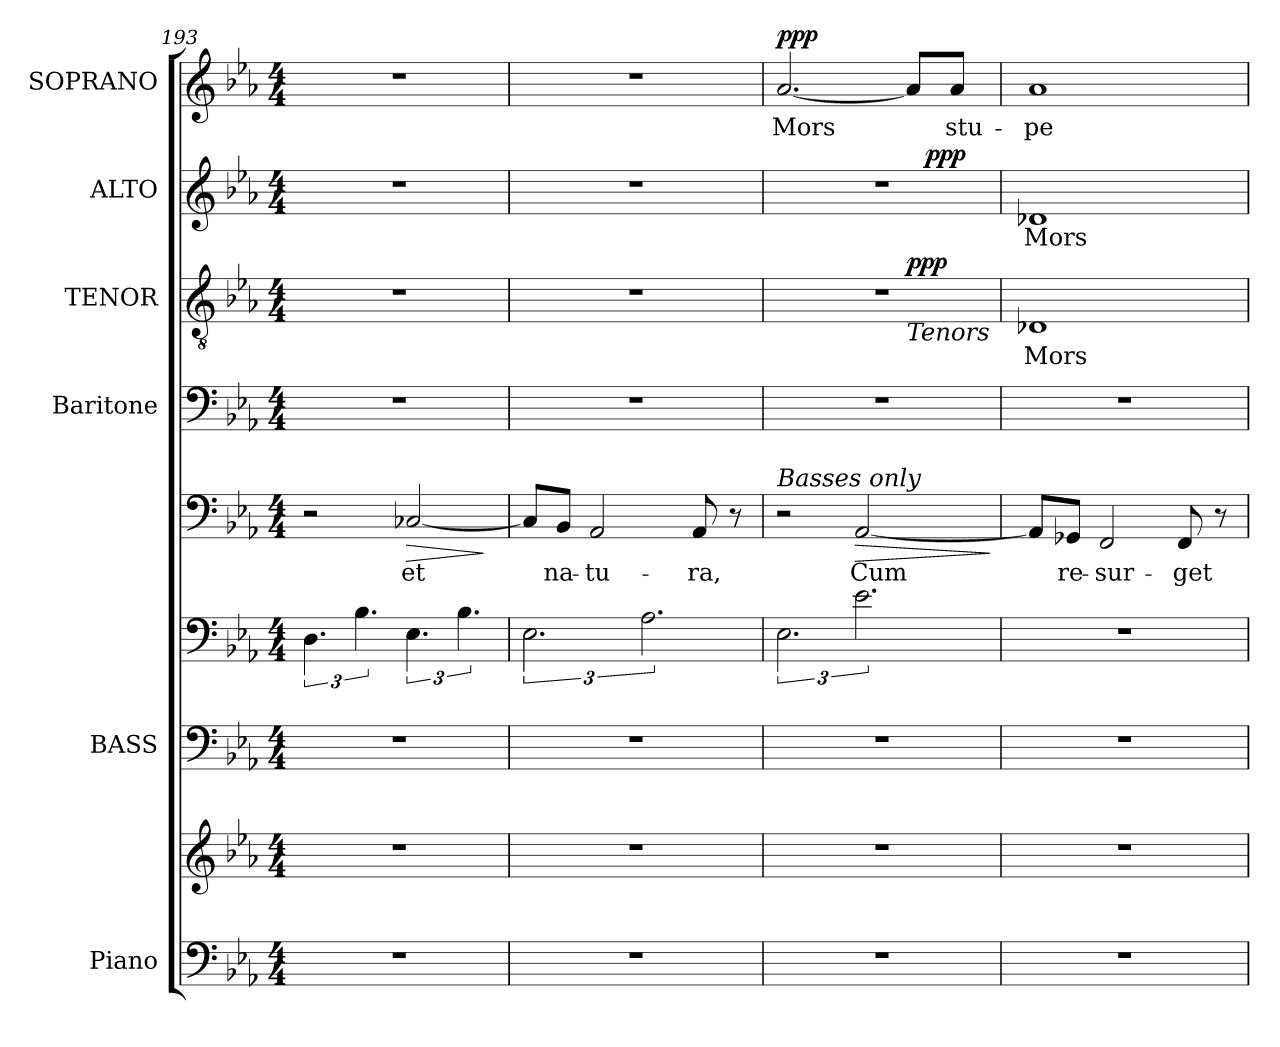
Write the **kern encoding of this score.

**kern	**kern	**kern	**kern	**kern	**text	**dynam	**kern	**kern	**text	**dynam	**kern	**text	**dynam	**kern	**text	**dynam
*part6	*part6	*part5	*part5	*part5	*part5	*part5	*part4	*part3	*part3	*part3	*part2	*part2	*part2	*part1	*part1	*part1
*staff9	*staff8	*staff7	*staff6	*staff5	*staff5	*staff5/6/7	*staff4	*staff3	*staff3	*staff3	*staff2	*staff2	*staff2	*staff1	*staff1	*staff1
*I"Piano	*	*I"BASS	*	*	*	*	*I"Baritone	*I"TENOR	*	*	*I"ALTO	*	*	*I"SOPRANO	*	*
*I'Pno.	*	*I'B.	*	*	*	*	*I'Bar.	*I'T.	*	*	*I'A.	*	*	*I'S.	*	*
*clefF4	*clefG2	*clefF4	*clefF4	*clefF4	*	*	*clefF4	*clefGv2	*	*	*clefG2	*	*	*clefG2	*	*
*	*	*	*	*	*	*	*	*ITrd7c12	*	*	*	*	*	*	*	*
*k[b-e-a-]	*k[b-e-a-]	*k[b-e-a-]	*k[b-e-a-]	*k[b-e-a-]	*	*	*k[b-e-a-]	*k[b-e-a-]	*	*	*k[b-e-a-]	*	*	*k[b-e-a-]	*	*
*E-:	*E-:	*E-:	*E-:	*E-:	*	*	*E-:	*E-:	*	*	*E-:	*	*	*E-:	*	*
*M4/4	*M4/4	*M4/4	*M4/4	*M4/4	*	*	*M4/4	*M4/4	*	*	*M4/4	*	*	*M4/4	*	*
=193	=193	=193	=193	=193	=193	=193	=193	=193	=193	=193	=193	=193	=193	=193	=193	=193
1r	1r	1r	6.Di\	2r	.	.	1r	1r	.	.	1r	.	.	1r	.	.
.	.	.	6.B-i\	.	.	.	.	.	.	.	.	.	.	.	.	.
!	!	!	!	!	!LO:LY:b:color=#000000	!LO:HP:b	!	!	!	!	!	!	!	!	!	!
.	.	.	6.E-i\	[2C-Xi/	et	>	.	.	.	.	.	.	.	.	.	.
.	.	.	6.B-i\	.	.	.	.	.	.	.	.	.	.	.	.	.
.	.	.	.	.	.	]	.	.	.	.	.	.	.	.	.	.
=194	=194	=194	=194	=194	=194	=194	=194	=194	=194	=194	=194	=194	=194	=194	=194	=194
1r	1r	1r	3.E-i	8C-i/L]	.	.	1r	1r	.	.	1r	.	.	1r	.	.
!	!	!	!	!	!LO:LY:b:color=#000000	!	!	!	!	!	!	!	!	!	!	!
.	.	.	.	8BB-i/J	na-	.	.	.	.	.	.	.	.	.	.	.
!	!	!	!	!	!LO:LY:b:color=#000000	!	!	!	!	!	!	!	!	!	!	!
.	.	.	.	2AA-i/	-tu-	.	.	.	.	.	.	.	.	.	.	.
.	.	.	3.A-i	.	.	.	.	.	.	.	.	.	.	.	.	.
!	!	!	!	!	!LO:LY:b:color=#000000	!	!	!	!	!	!	!	!	!	!	!
.	.	.	.	8AA-i/	-ra,	.	.	.	.	.	.	.	.	.	.	.
.	.	.	.	8r	.	.	.	.	.	.	.	.	.	.	.	.
!!LO:LB:g=z
=195	=195	=195	=195	=195	=195	=195	=195	=195	=195	=195	=195	=195	=195	=195	=195	=195
!	!	!	!	!LO:TX:a:i:t=Basses only	!	!	!	!	!	!	!	!	!	!	!	!
!	!	!	!	!	!	!	!	!	!	!	!	!	!	!	!LO:LY:b:color=#000000	!
*	*	*	*	*	*	*	*	*^	*	*	*^	*	*	*	*	*
1r	1r	1r	3.E-i	2r	.	.	1r	1r	2.ryy	.	.	1r	2ryy	.	.	[2.a-i/	Mors	ppp
!	!	!	!	!	!LO:LY:b:color=#000000	!LO:HP:b	!	!	!	!	!	!	!	!	!	!	!	!
.	.	.	3.e-i	[2AA-i/	Cum	>	.	.	.	.	.	.	4ryy	.	.	.	.	.
!	!	!	!	!	!	!	!	!	!LO:TX:b:i:t=Tenors	!	!	!	!	!	!	!	!	!
.	.	.	.	.	.	.	.	.	4ryy	.	ppp	.	32.ryy	.	.	8a-i/L]	.	.
.	.	.	.	.	.	.	.	.	.	.	.	.	8ryy	.	ppp	.	.	.
!	!	!	!	!	!	!	!	!	!	!	!	!	!	!	!	!	!LO:LY:b:color=#000000	!
.	.	.	.	.	.	.	.	.	.	.	.	.	.	.	.	8a-i/J	stu-	.
.	.	.	.	.	.	.	.	.	.	.	.	.	16ryy	.	.	.	.	.
.	.	.	.	.	.	.	.	.	.	.	.	.	64ryy	.	.	.	.	.
.	.	.	.	.	.	]	.	.	.	.	.	.	.	.	.	.	.	.
*	*	*	*	*	*	*	*	*v	*v	*	*	*	*	*	*	*	*	*
*	*	*	*	*	*	*	*	*	*	*	*v	*v	*	*	*	*	*
=196	=196	=196	=196	=196	=196	=196	=196	=196	=196	=196	=196	=196	=196	=196	=196	=196
*	*	*	*	*	*	*	*	*^	*	*	*^	*	*	*	*	*
!	!	!	!	!	!	!	!	!	!	!LO:LY:b:color=#000000	!	!	!	!	!	!	!	!
*	*	*	*	*	*	*	*	*v	*v	*	*	*	*	*	*	*	*	*
*	*	*	*	*	*	*	*	*	*	*	*v	*v	*	*	*	*	*
*	*	*	*	*	*	*	*	*^	*	*	*^	*	*	*	*	*
!	!	!	!	!	!	!	!	!	!	!	!	!	!	!LO:LY:b:color=#000000	!	!	!	!
*	*	*	*	*	*	*	*	*v	*v	*	*	*	*	*	*	*	*	*
*	*	*	*	*	*	*	*	*	*	*	*v	*v	*	*	*	*	*
*	*	*	*	*	*	*	*	*^	*	*	*^	*	*	*	*	*
!	!	!	!	!	!	!	!	!	!	!	!	!	!	!	!	!	!LO:LY:b:color=#000000	!
*	*	*	*	*	*	*	*	*v	*v	*	*	*	*	*	*	*	*	*
*	*	*	*	*	*	*	*	*	*	*	*v	*v	*	*	*	*	*
1r	1r	1r	1r	8AA-i/L]	.	.	1r	1DD-Xi	Mors	.	1d-Xi	Mors	.	1a-i	-pe-	.
!	!	!	!	!	!LO:LY:b:color=#000000	!	!	!	!	!	!	!	!	!	!	!
.	.	.	.	8GG-Xi/J	re-	.	.	.	.	.	.	.	.	.	.	.
!	!	!	!	!	!LO:LY:b:color=#000000	!	!	!	!	!	!	!	!	!	!	!
.	.	.	.	2FFi/	-sur-	.	.	.	.	.	.	.	.	.	.	.
!	!	!	!	!	!LO:LY:b:color=#000000	!	!	!	!	!	!	!	!	!	!	!
.	.	.	.	8FFi/	-get	.	.	.	.	.	.	.	.	.	.	.
.	.	.	.	8r	.	.	.	.	.	.	.	.	.	.	.	.
=	=	=	=	=	=	=	=	=	=	=	=	=	=	=	=	=
*-	*-	*-	*-	*-	*-	*-	*-	*-	*-	*-	*-	*-	*-	*-	*-	*-
